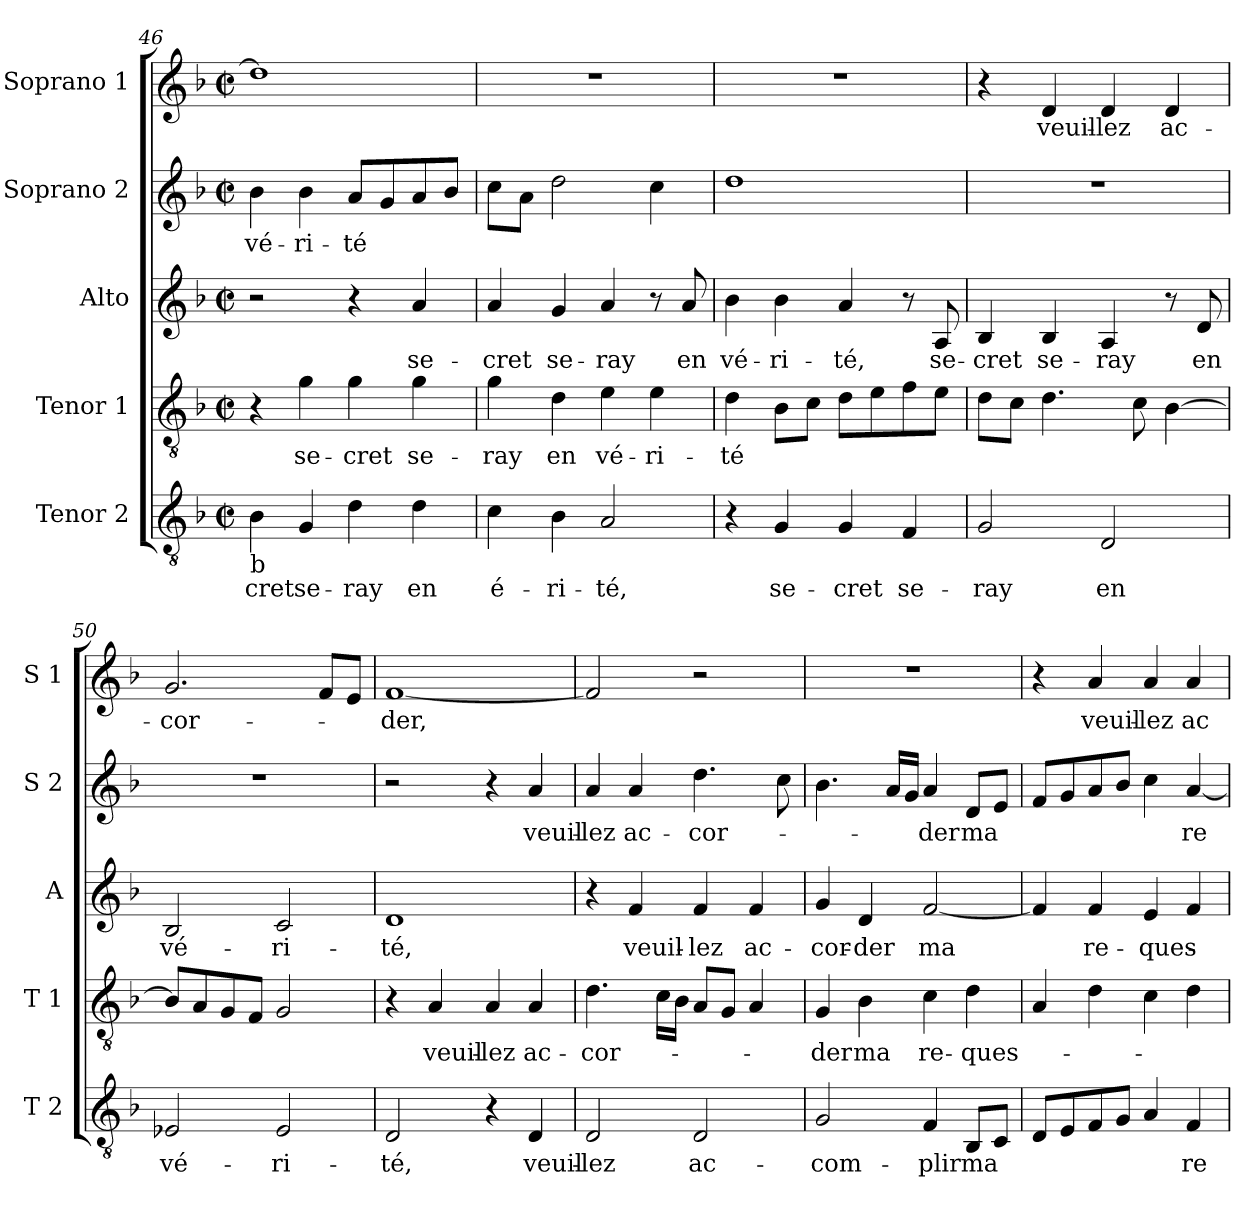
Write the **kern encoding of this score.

**kern	**text	**kern	**text	**kern	**text	**kern	**text	**kern	**text
*part5	*part5	*part4	*part4	*part3	*part3	*part2	*part2	*part1	*part1
*staff5	*staff5	*staff4	*staff4	*staff3	*staff3	*staff2	*staff2	*staff1	*staff1
*I"Tenor 2	*	*I"Tenor 1	*	*I"Alto	*	*I"Soprano 2	*	*I"Soprano 1	*
*I'T 2	*	*I'T 1	*	*I'A	*	*I'S 2	*	*I'S 1	*
*clefGv2	*	*clefGv2	*	*clefG2	*	*clefG2	*	*clefG2	*
*k[b-]	*	*k[b-]	*	*k[b-]	*	*k[b-]	*	*k[b-]	*
*F:	*	*F:	*	*F:	*	*F:	*	*F:	*
*M2/2	*	*M2/2	*	*M2/2	*	*M2/2	*	*M2/2	*
*met(c|)	*	*met(c|)	*	*met(c|)	*	*met(c|)	*	*met(c|)	*
=46	=46	=46	=46	=46	=46	=46	=46	=46	=46
!LO:TX:b:t=b	!	!	!	!	!	!	!	!	!
4B-\	-cret	4r	.	2r	.	4b-\	vé-	1dd]	.
4G/	se-	4g\	se-	.	.	4b-\	-ri-	.	.
4d\	-ray	4g\	-cret	4r	.	8a/L	-té	.	.
.	.	.	.	.	.	8g/	.	.	.
4d\	en	4g\	se-	4a/	se-	8a/	.	.	.
.	.	.	.	.	.	8b-/J	.	.	.
!!LO:LB:g=z
=47	=47	=47	=47	=47	=47	=47	=47	=47	=47
4c\	é-	4g\	-ray	4a/	-cret	8cc\L	.	1r	.
.	.	.	.	.	.	8a\J	.	.	.
4B-\	-ri-	4d\	en	4g/	se-	2dd\	.	.	.
2A/	-té,	4e\	vé-	4a/	-ray	.	.	.	.
.	.	4e\	-ri-	8r	.	4cc\	.	.	.
.	.	.	.	8a/	en	.	.	.	.
=48	=48	=48	=48	=48	=48	=48	=48	=48	=48
4r	.	4d\	-té	4b-\	vé-	1dd	.	1r	.
4G/	se-	8B-\L	.	4b-\	-ri-	.	.	.	.
.	.	8c\J	.	.	.	.	.	.	.
4G/	-cret	8d\L	.	4a/	-té,	.	.	.	.
.	.	8e\	.	.	.	.	.	.	.
4F/	se-	8f\	.	8r	.	.	.	.	.
.	.	8e\J	.	8A/	se-	.	.	.	.
=49	=49	=49	=49	=49	=49	=49	=49	=49	=49
2G/	-ray	8d\L	.	4B-/	-cret	1r	.	4r	.
.	.	8c\J	.	.	.	.	.	.	.
.	.	4.d\	.	4B-/	se-	.	.	4d/	veuil-
2D/	en	.	.	4A/	-ray	.	.	4d/	-lez
.	.	8c\	.	.	.	.	.	.	.
.	.	[4B-\	.	8r	.	.	.	4d/	ac-
.	.	.	.	8d/	en	.	.	.	.
=50	=50	=50	=50	=50	=50	=50	=50	=50	=50
2E-X/	vé-	8B-/L]	.	2B-/	vé-	1r	.	2.g/	-cor-
.	.	8A/	.	.	.	.	.	.	.
.	.	8G/	.	.	.	.	.	.	.
.	.	8F/J	.	.	.	.	.	.	.
2E-/	-ri-	2G/	.	2c/	-ri-	.	.	.	.
.	.	.	.	.	.	.	.	8f/L	.
.	.	.	.	.	.	.	.	8e/J	.
=51	=51	=51	=51	=51	=51	=51	=51	=51	=51
2D/	-té,	4r	.	1d	-té,	2r	.	[1f	-der,
.	.	4A/	veuil-	.	.	.	.	.	.
4r	.	4A/	-lez	.	.	4r	.	.	.
4D/	veuil-	4A/	ac-	.	.	4a/	veuil-	.	.
!!LO:PB:g=z
=52	=52	=52	=52	=52	=52	=52	=52	=52	=52
2D/	-lez	4.d\	-cor-	4r	.	4a/	-lez	2f/]	.
.	.	.	.	4f/	veuil-	4a/	ac-	.	.
.	.	16c\LL	.	.	.	.	.	.	.
.	.	16B-\JJ	.	.	.	.	.	.	.
2D/	ac-	8A/L	.	4f/	-lez	4.dd\	-cor-	2r	.
.	.	8G/J	.	.	.	.	.	.	.
.	.	4A/	.	4f/	ac-	.	.	.	.
.	.	.	.	.	.	8cc\	.	.	.
=53	=53	=53	=53	=53	=53	=53	=53	=53	=53
2G/	-com-	4G/	-der	4g/	-cor-	4.b-\	.	1r	.
.	.	4B-\	ma	4d/	-der	.	.	.	.
.	.	.	.	.	.	16a/LL	.	.	.
.	.	.	.	.	.	16g/JJ	.	.	.
4F/	-plir	4c\	re-	[2f/	ma	4a/	-der	.	.
8BB-/L	ma	4d\	-ques-	.	.	8d/L	ma	.	.
8C/J	.	.	.	.	.	8e/J	.	.	.
=54	=54	=54	=54	=54	=54	=54	=54	=54	=54
8D/L	.	4A/	.	4f/]	.	8f/L	.	4r	.
8E/	.	.	.	.	.	8g/	.	.	.
8F/	.	4d\	.	4f/	re-	8a/	.	4a/	veuil-
8G/J	.	.	.	.	.	8b-/J	.	.	.
4A/	.	4c\	.	4e/	-ques-	4cc\	.	4a/	-lez
4F/	re-	4d\	.	4f/	.	[4a/	re-	4a/	ac-
=	=	=	=	=	=	=	=	=	=
*-	*-	*-	*-	*-	*-	*-	*-	*-	*-
